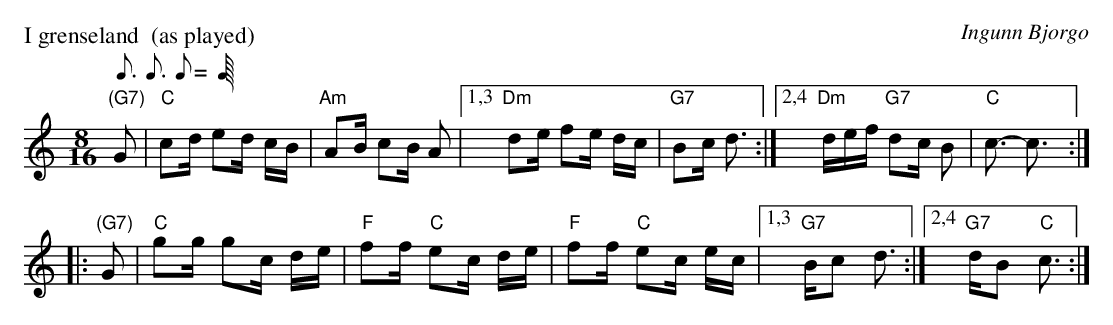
X:1
P: I grenseland  (as played)
C: Ingunn Bj\orgo
Q: 3/16 3/16 2/16
M: 8/16
L: 1/16
K: 4/8
"(G7)"G2 |\
"C"c2d e2d cB | "Am"A2B c2B A2 |\
[1,3 "Dm"d2e f2e dc | "G7"B2c d3 :|\
[2,4 "Dm"def "G7"d2c B2 | "C"c3- c3 :|
|: "(G7)"G2 |\
"C"g2g g2c de | "F"f2f "C"e2c de | "F"f2f "C"e2c ec |\
[1,3 "G7"Bc2 d3 :|[2,4 "G7"dB2 "C"c3 :|
